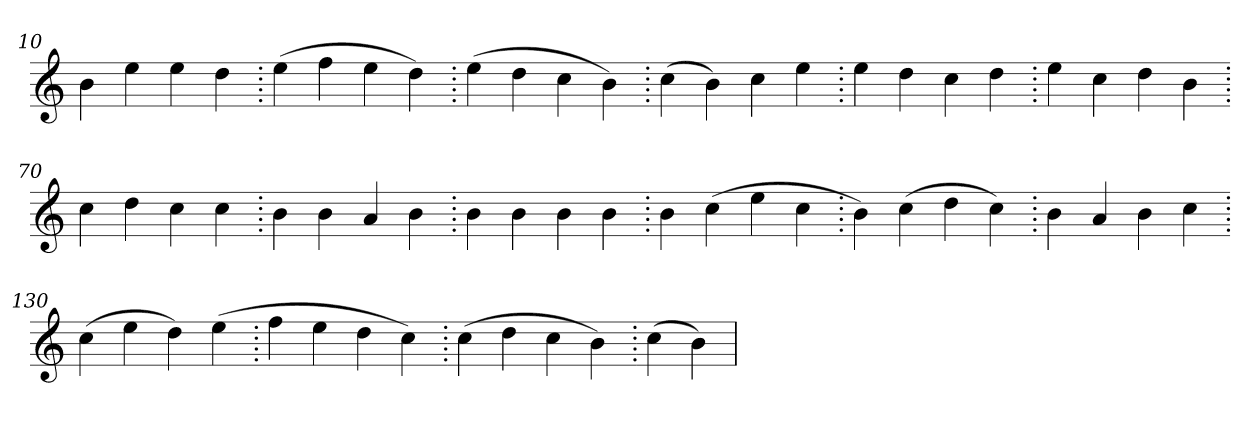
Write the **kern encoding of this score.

**kern
*part1
*staff1
*clefG2
=10.
4b
4ee
4ee
4dd
=20.
(>4ee
4ff
4ee
4dd)
=30.
(>4ee
4dd
4cc
4b)
=40.
(>4cc
4b)
4cc
4ee
=50.
4ee
4dd
4cc
4dd
=60.
4ee
4cc
4dd
4b
=70.
4cc
4dd
4cc
4cc
=80.
4b
4b
4a
4b
=90.
4b
4b
4b
4b
=100.
4b
(>4cc
4ee
4cc
=110.
4b)
(>4cc
4dd
4cc)
=120.
4b
4a
4b
4cc
=130.
(>4cc
4ee
4dd)
(>4ee
=140.
4ff
4ee
4dd
4cc)
=150.
(>4cc
4dd
4cc
4b)
=160.
(>4cc
4b)
=
*-
